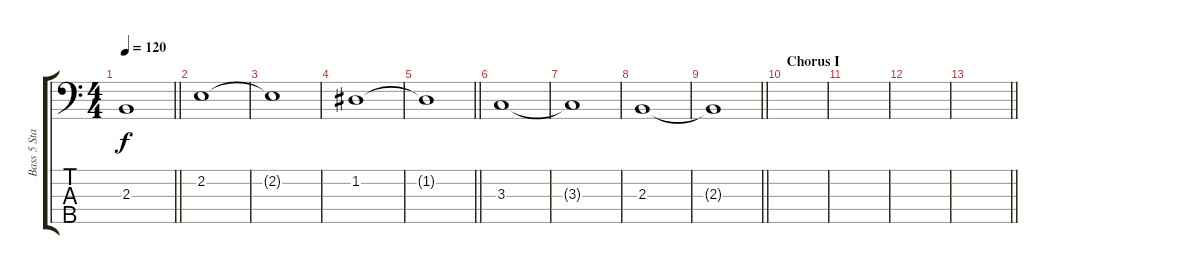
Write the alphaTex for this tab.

\track ("Bass 5 Standard" "Bass 5 Sta") {instrument electricbassfinger}
\staff {score tabs}
\tuning (G2 D2 A1 E1 B0) {hide}
\ts (4 4)
\tempo 120
\clef f4
\barLineRight lightlight
\ks c
2.3{t}.1{dy f} |
2.2.1 |
2.2{t}.1 |
1.2.1 |
\barLineRight lightlight
1.2{t}.1 |
3.3.1 |
3.3{t}.1 |
2.3.1 |
\barLineRight lightlight
2.3{t}.1 |
\section ("" "Chorus I")
|
|
|
\barLineRight lightlight
